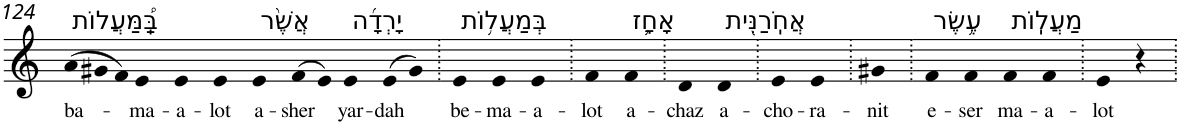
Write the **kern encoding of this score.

**kern	**text
*part1	*part1
*staff1	*staff1
*I"Piano	*
*I'Pno	*
!!LO:PB:g=z
*clefG2	*
*k[]	*
*Xtuplet	*
=124	=124
!LO:TX:a:t=בַּֽ֠מַּעֲלוֹת	!
!	!LO:LY:b
(>12a	ba-
12g#X	.
12f)	.
!	!LO:LY:b
4e	-ma-
!	!LO:LY:b
4e	-a-
!	!LO:LY:b
4e	-lot
!LO:TX:a:t=אֲשֶׁ֨ר	!
!	!LO:LY:b
4e	a-
!	!LO:LY:b
(>8f	-sher
8e)	.
!LO:TX:a:t=יָרְדָ֜ה	!
!	!LO:LY:b
4e	yar-
!	!LO:LY:b
(>8e	-dah
8g#)	.
=125.	=125.
!LO:TX:a:t=בְּמַעֲל֥וֹת	!
!	!LO:LY:b
4e	be-
!	!LO:LY:b
4e	-ma-
!	!LO:LY:b
4e	-a-
=126.	=126.
!	!LO:LY:b
4f	-lot
!LO:TX:a:t=אָחָ֛ז	!
!	!LO:LY:b
4f	a-
=127.	=127.
!	!LO:LY:b
4d	-chaz
!LO:TX:a:t=אֲחֹֽרַנִּ֖ית	!
!	!LO:LY:b
4d	a-
=128.	=128.
!	!LO:LY:b
4e	-cho-
!	!LO:LY:b
4e	-ra-
=129.	=129.
!	!LO:LY:b
4g#X	-nit
=130.	=130.
!LO:TX:a:t=עֶ֥שֶׂר	!
!	!LO:LY:b
4f	e-
!	!LO:LY:b
4f	-ser
!LO:TX:a:t=מַעֲלֽוֹת	!
!	!LO:LY:b
4f	ma-
!	!LO:LY:b
4f	-a-
=131.	=131.
!	!LO:LY:b
4e	-lot
4r	.
=.	=.
*-	*-
